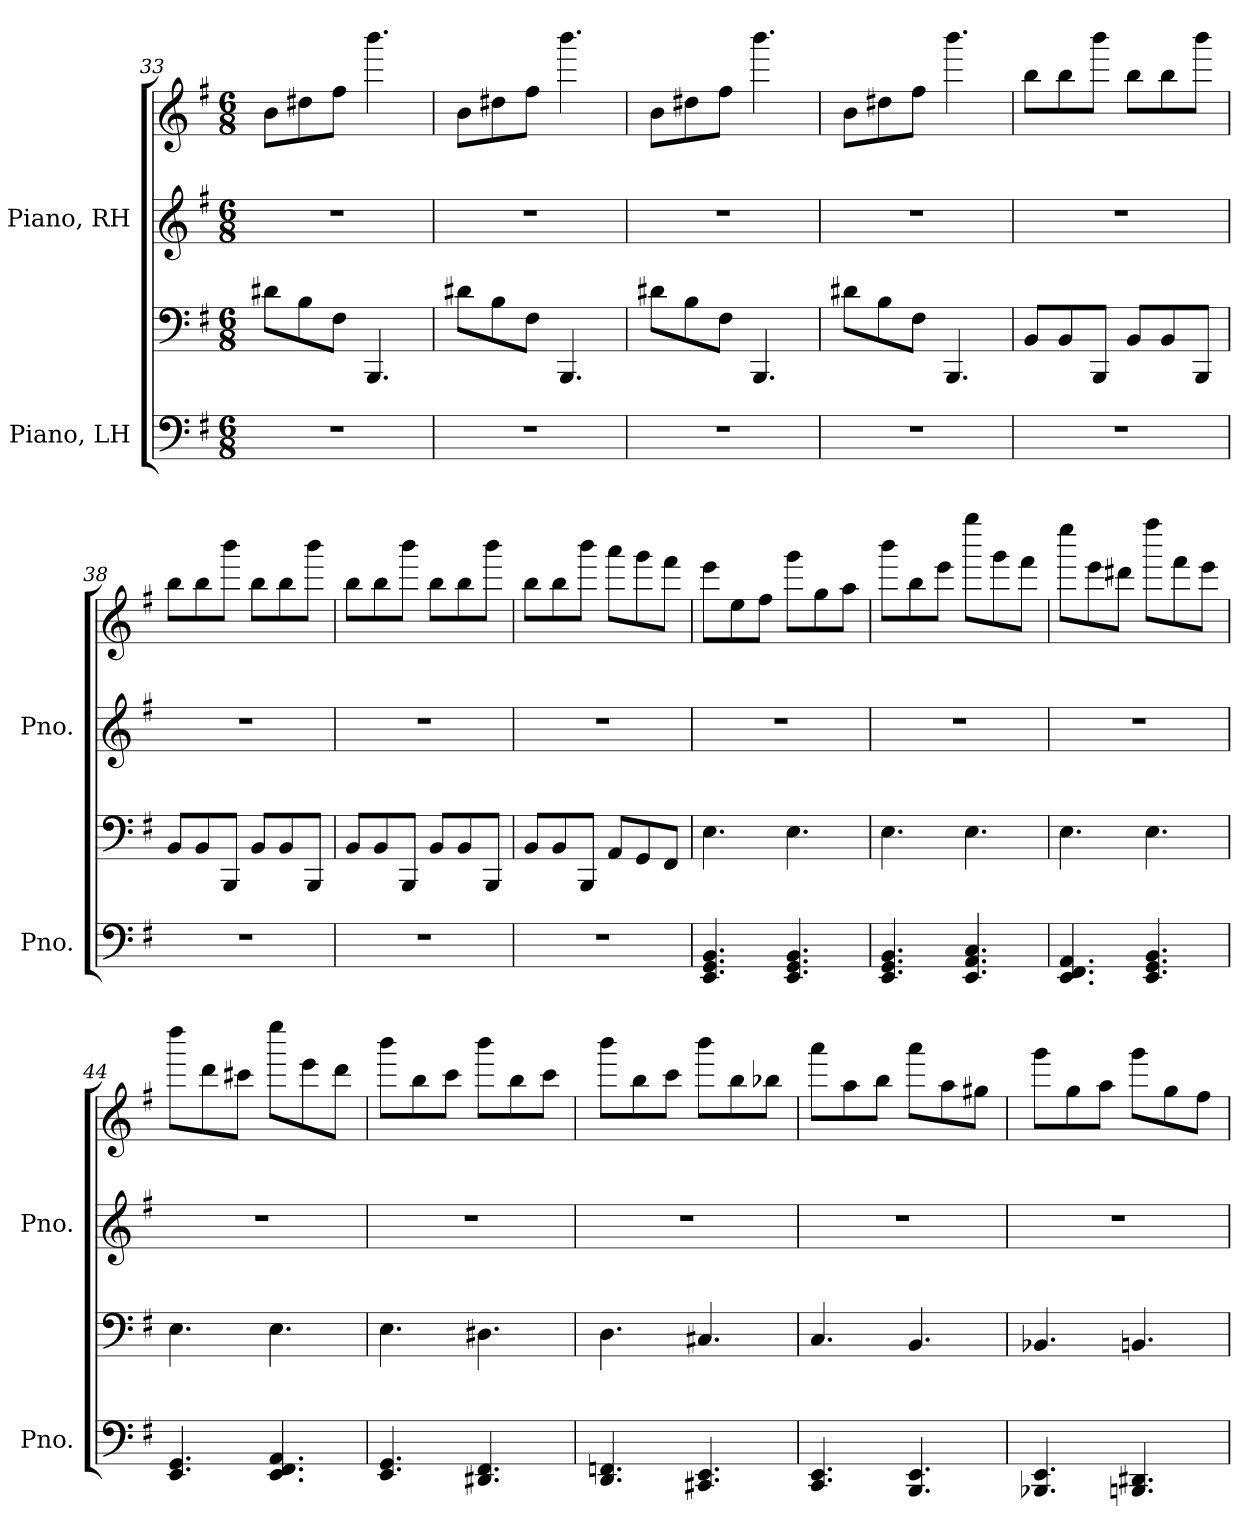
**kern	**kern	**kern	**kern
*part2	*part2	*part1	*part1
*staff4	*staff3	*staff2	*staff1
*I"Piano, LH	*	*I"Piano, RH	*
*I'Pno.	*	*I'Pno.	*
*clefF4	*clefF4	*clefG2	*clefG2
*k[f#]	*k[f#]	*k[f#]	*k[f#]
*M6/8	*M6/8	*M6/8	*M6/8
=33	=33	=33	=33
2.r	8d#X\L	2.r	8b\L
.	8B\	.	8dd#X\
.	8F#\J	.	8ff#\J
.	4.BBB/	.	4.bbb\
=34	=34	=34	=34
2.r	8d#X\L	2.r	8b\L
.	8B\	.	8dd#X\
.	8F#\J	.	8ff#\J
.	4.BBB/	.	4.bbb\
=35	=35	=35	=35
2.r	8d#X\L	2.r	8b\L
.	8B\	.	8dd#X\
.	8F#\J	.	8ff#\J
.	4.BBB/	.	4.bbb\
=36	=36	=36	=36
2.r	8d#X\L	2.r	8b\L
.	8B\	.	8dd#X\
.	8F#\J	.	8ff#\J
.	4.BBB/	.	4.bbb\
=37	=37	=37	=37
2.r	8BB/L	2.r	8bb\L
.	8BB/	.	8bb\
.	8BBB/J	.	8bbb\J
.	8BB/L	.	8bb\L
.	8BB/	.	8bb\
.	8BBB/J	.	8bbb\J
!!LO:LB:g=z
=38	=38	=38	=38
2.r	8BB/L	2.r	8bb\L
.	8BB/	.	8bb\
.	8BBB/J	.	8bbb\J
.	8BB/L	.	8bb\L
.	8BB/	.	8bb\
.	8BBB/J	.	8bbb\J
=39	=39	=39	=39
2.r	8BB/L	2.r	8bb\L
.	8BB/	.	8bb\
.	8BBB/J	.	8bbb\J
.	8BB/L	.	8bb\L
.	8BB/	.	8bb\
.	8BBB/J	.	8bbb\J
=40	=40	=40	=40
2.r	8BB/L	2.r	8bb\L
.	8BB/	.	8bb\
.	8BBB/J	.	8bbb\J
.	8AA/L	.	8aaa\L
.	8GG/	.	8ggg\
.	8FF#/J	.	8fff#\J
=41	=41	=41	=41
4.EE/ 4.GG/ 4.BB/	4.E\	2.r	8eee\L
.	.	.	8ee\
.	.	.	8ff#\J
4.EE/ 4.GG/ 4.BB/	4.E\	.	8ggg\L
.	.	.	8gg\
.	.	.	8aa\J
=42	=42	=42	=42
4.EE/ 4.GG/ 4.BB/	4.E\	2.r	8bbb\L
.	.	.	8bb\
.	.	.	8eee\J
4.EE/ 4.AA/ 4.C/	4.E\	.	8gggg\L
.	.	.	8ggg\
.	.	.	8fff#\J
!!LO:PB:g=z
=43	=43	=43	=43
4.EE/ 4.FF#/ 4.AA/	4.E\	2.r	8eeee\L
.	.	.	8eee\
.	.	.	8ddd#X\J
4.EE/ 4.GG/ 4.BB/	4.E\	.	8ffff#\L
.	.	.	8fff#\
.	.	.	8eee\J
=44	=44	=44	=44
4.EE/ 4.GG/	4.E\	2.r	8dddd\L
.	.	.	8ddd\
.	.	.	8ccc#X\J
4.EE/ 4.FF#/ 4.AA/	4.E\	.	8eeee\L
.	.	.	8eee\
.	.	.	8ddd\J
=45	=45	=45	=45
4.EE/ 4.GG/	4.E\	2.r	8bbb\L
.	.	.	8bb\
.	.	.	8ccc\J
4.DD#X/ 4.FF#/	4.D#X\	.	8bbb\L
.	.	.	8bb\
.	.	.	8ccc\J
=46	=46	=46	=46
4.DD/ 4.FFn/	4.D\	2.r	8bbb\L
.	.	.	8bb\
.	.	.	8ccc\J
4.CC#X/ 4.EE/	4.C#X/	.	8bbb\L
.	.	.	8bb\
.	.	.	8bb-X\J
!!LO:LB:g=z
=47	=47	=47	=47
4.CC/ 4.EE/	4.C/	2.r	8aaa\L
.	.	.	8aa\
.	.	.	8bb\J
4.BBB/ 4.EE/	4.BB/	.	8aaa\L
.	.	.	8aa\
.	.	.	8gg#X\J
=48	=48	=48	=48
4.BBB-X/ 4.EE/	4.BB-X/	2.r	8ggg\L
.	.	.	8gg\
.	.	.	8aa\J
4.BBBn/ 4.DD#X/	4.BBn/	.	8ggg\L
.	.	.	8gg\
.	.	.	8ff#\J
=	=	=	=
*-	*-	*-	*-
